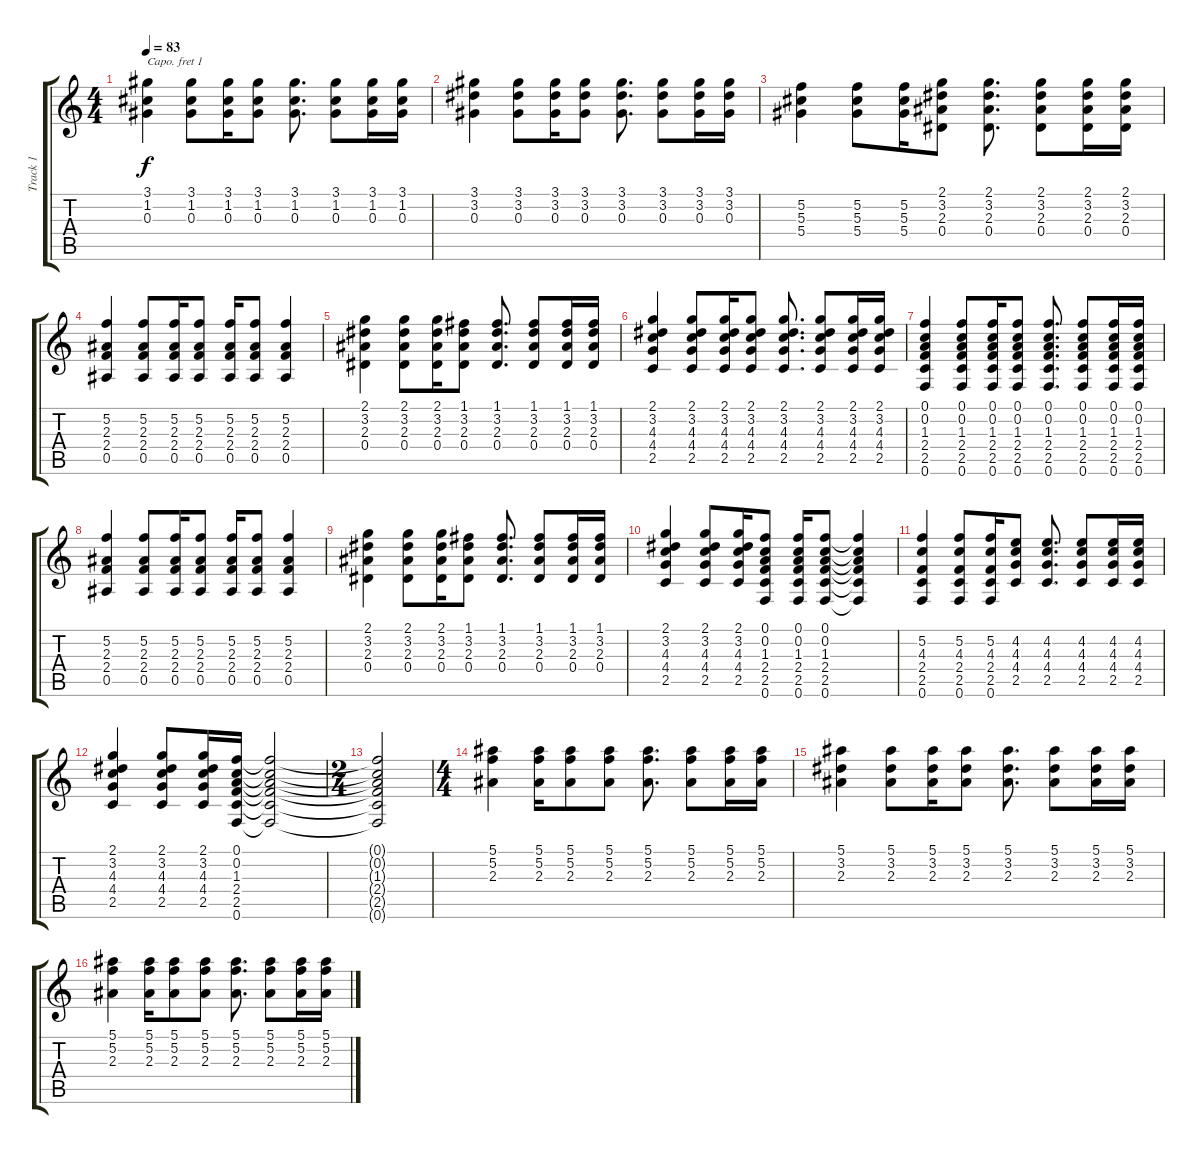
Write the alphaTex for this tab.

\track ("Track 1" "Track 1") {instrument acousticguitarsteel}
\staff {score tabs}
\capo 1
\tuning (E4 B3 G3 D3 A2 E2) {hide}
\ts (4 4)
\tempo 83
\clef g2
\ks c
(3.1 1.2 0.3).4{dy f} (3.1 1.2 0.3).8 (3.1 1.2 0.3).16 (3.1 1.2 0.3).8 (3.1 1.2 0.3).8{d} (3.1 1.2 0.3).8 (3.1 1.2 0.3).16 (3.1 1.2 0.3).16 |
(3.1 3.2 0.3).4 (3.1 3.2 0.3).8 (3.1 3.2 0.3).16 (3.1 3.2 0.3).8 (3.1 3.2 0.3).8{d} (3.1 3.2 0.3).8 (3.1 3.2 0.3).16 (3.1 3.2 0.3).16 |
(5.2 5.3 5.4).4 (5.2 5.3 5.4).8 (5.2 5.3 5.4).16 (2.1 3.2 2.3 0.4).8 (2.1 3.2 2.3 0.4).8{d} (2.1 3.2 2.3 0.4).8 (2.1 3.2 2.3 0.4).16 (2.1 3.2 2.3 0.4).16 |
(5.2 2.3 2.4 0.5).4 (5.2 2.3 2.4 0.5).8 (5.2 2.3 2.4 0.5).16 (5.2 2.3 2.4 0.5).8 (5.2 2.3 2.4 0.5).16 (5.2 2.3 2.4 0.5).8 (5.2 2.3 2.4 0.5).4 |
(2.1 3.2 2.3 0.4).4 (2.1 3.2 2.3 0.4).8 (2.1 3.2 2.3 0.4).16 (1.1 3.2 2.3 0.4).8 (1.1 3.2 2.3 0.4).8{d} (1.1 3.2 2.3 0.4).8 (1.1 3.2 2.3 0.4).16 (1.1 3.2 2.3 0.4).16 |
(2.1 3.2 4.3 4.4 2.5).4 (2.1 3.2 4.3 4.4 2.5).8 (2.1 3.2 4.3 4.4 2.5).16 (2.1 3.2 4.3 4.4 2.5).8 (2.1 3.2 4.3 4.4 2.5).8{d} (2.1 3.2 4.3 4.4 2.5).8 (2.1 3.2 4.3 4.4 2.5).16 (2.1 3.2 4.3 4.4 2.5).16 |
(0.1 0.2 1.3 2.4 2.5 0.6).4 (0.1 0.2 1.3 2.4 2.5 0.6).8 (0.1 0.2 1.3 2.4 2.5 0.6).16 (0.1 0.2 1.3 2.4 2.5 0.6).8 (0.1 0.2 1.3 2.4 2.5 0.6).8{d} (0.1 0.2 1.3 2.4 2.5 0.6).8 (0.1 0.2 1.3 2.4 2.5 0.6).16 (0.1 0.2 1.3 2.4 2.5 0.6).16 |
(5.2 2.3 2.4 0.5).4 (5.2 2.3 2.4 0.5).8 (5.2 2.3 2.4 0.5).16 (5.2 2.3 2.4 0.5).8 (5.2 2.3 2.4 0.5).16 (5.2 2.3 2.4 0.5).8 (5.2 2.3 2.4 0.5).4 |
(2.1 3.2 2.3 0.4).4 (2.1 3.2 2.3 0.4).8 (2.1 3.2 2.3 0.4).16 (1.1 3.2 2.3 0.4).8 (1.1 3.2 2.3 0.4).8{d} (1.1 3.2 2.3 0.4).8 (1.1 3.2 2.3 0.4).16 (1.1 3.2 2.3 0.4).16 |
(2.1 3.2 4.3 4.4 2.5).4 (2.1 3.2 4.3 4.4 2.5).8 (2.1 3.2 4.3 4.4 2.5).16 (0.1 0.2 1.3 2.4 2.5 0.6).8 (0.1 0.2 1.3 2.4 2.5 0.6).16 (0.1 0.2 1.3 2.4 2.5 0.6).8 (0.1{t} 0.2{t} 1.3{t} 2.4{t} 2.5{t} 0.6{t}).4 |
(5.2 4.3 2.4 2.5 0.6).4 (5.2 4.3 2.4 2.5 0.6).8 (5.2 4.3 2.4 2.5 0.6).16 (4.2 4.3 4.4 2.5).8 (4.2 4.3 4.4 2.5).8{d} (4.2 4.3 4.4 2.5).8 (4.2 4.3 4.4 2.5).16 (4.2 4.3 4.4 2.5).16 |
(2.1 3.2 4.3 4.4 2.5).4 (2.1 3.2 4.3 4.4 2.5).8 (2.1 3.2 4.3 4.4 2.5).16 (0.1 0.2 1.3 2.4 2.5 0.6).16 (0.1{t} 0.2{t} 1.3{t} 2.4{t} 2.5{t} 0.6{t}).2 |
\ts (2 4)
(0.1{t} 0.2{t} 1.3{t} 2.4{t} 2.5{t} 0.6{t}).2 |
\ts (4 4)
(5.1 5.2 2.3).4 (5.1 5.2 2.3).16 (5.1 5.2 2.3).8 (5.1 5.2 2.3).8 (5.1 5.2 2.3).8{d} (5.1 5.2 2.3).8 (5.1 5.2 2.3).16 (5.1 5.2 2.3).16 |
(5.1 3.2 2.3).4 (5.1 3.2 2.3).8 (5.1 3.2 2.3).16 (5.1 3.2 2.3).8 (5.1 3.2 2.3).8{d} (5.1 3.2 2.3).8 (5.1 3.2 2.3).16 (5.1 3.2 2.3).16 |
(5.1 5.2 2.3).4 (5.1 5.2 2.3).16 (5.1 5.2 2.3).8 (5.1 5.2 2.3).8 (5.1 5.2 2.3).8{d} (5.1 5.2 2.3).8 (5.1 5.2 2.3).16 (5.1 5.2 2.3).16
